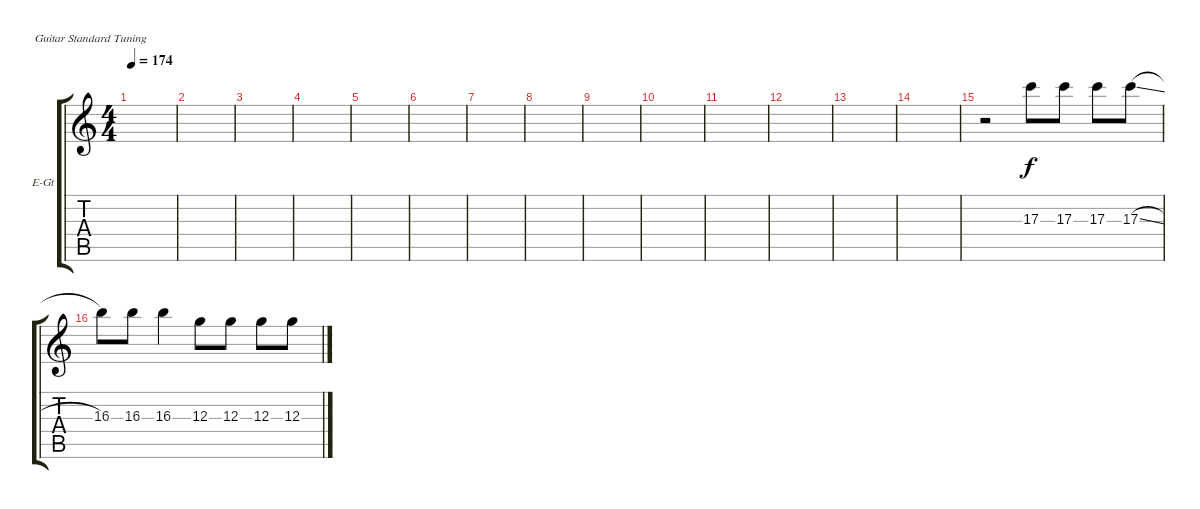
\defaultSystemsLayout 4
\bracketExtendMode groupsimilarinstruments
\firstSystemTrackNameOrientation horizontal
\otherSystemsTrackNameOrientation horizontal
\track ("Electric Guitar" "E-Gt") {instrument overdrivenguitar}
\staff {score tabs}
\tuning (E4 B3 G3 D3 A2 E2)
\ts (4 4)
\tempo 174
\clef g2
\ks c
|
|
|
|
|
|
|
|
|
|
|
|
|
|
r.2 17.3.8 17.3.8 17.3.8 17.3{sl}.8 |
16.3.8 16.3.8 16.3.4 12.3.8 12.3.8 12.3.8 12.3.8
